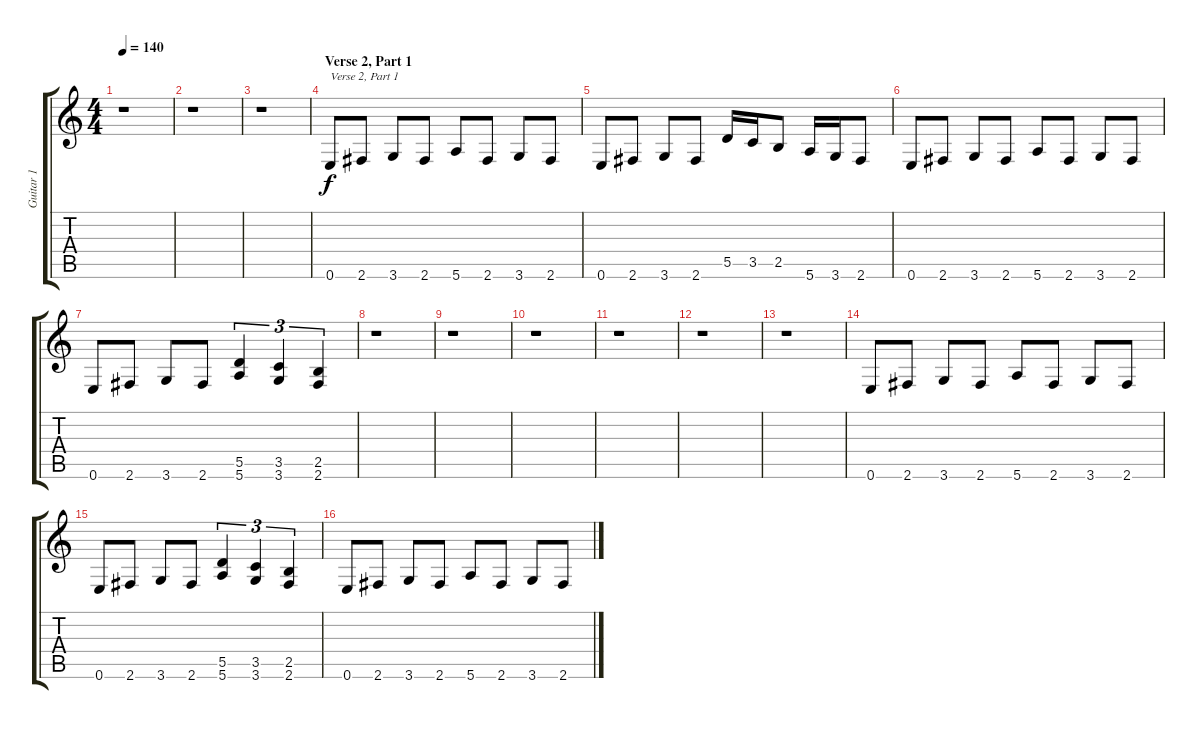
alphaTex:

\track ("Guitar 1" "Guitar 1") {instrument overdrivenguitar}
\staff {score tabs}
\tuning (E4 B3 G3 D3 A2 E2) {hide}
\ts (4 4)
\tempo 140
\clef g2
\ks c
r.1{dy f} |
r.1 |
r.1 |
\section ("" "Verse 2, Part 1")
0.6.8{txt "Verse 2, Part 1"} 2.6.8 3.6.8 2.6.8 5.6.8 2.6.8 3.6.8 2.6.8 |
0.6.8 2.6.8 3.6.8 2.6.8 5.5.16 3.5.16 2.5.8 5.6.16 3.6.16 2.6.8 |
0.6.8 2.6.8 3.6.8 2.6.8 5.6.8 2.6.8 3.6.8 2.6.8 |
0.6.8 2.6.8 3.6.8 2.6.8 (5.5 5.6).4{tu (3 2)} (3.5 3.6).4{tu (3 2)} (2.5 2.6).4{tu (3 2)} |
r.1 |
r.1 |
r.1 |
r.1 |
r.1 |
r.1 |
0.6.8 2.6.8 3.6.8 2.6.8 5.6.8 2.6.8 3.6.8 2.6.8 |
0.6.8 2.6.8 3.6.8 2.6.8 (5.5 5.6).4{tu (3 2)} (3.5 3.6).4{tu (3 2)} (2.5 2.6).4{tu (3 2)} |
0.6.8 2.6.8 3.6.8 2.6.8 5.6.8 2.6.8 3.6.8 2.6.8
